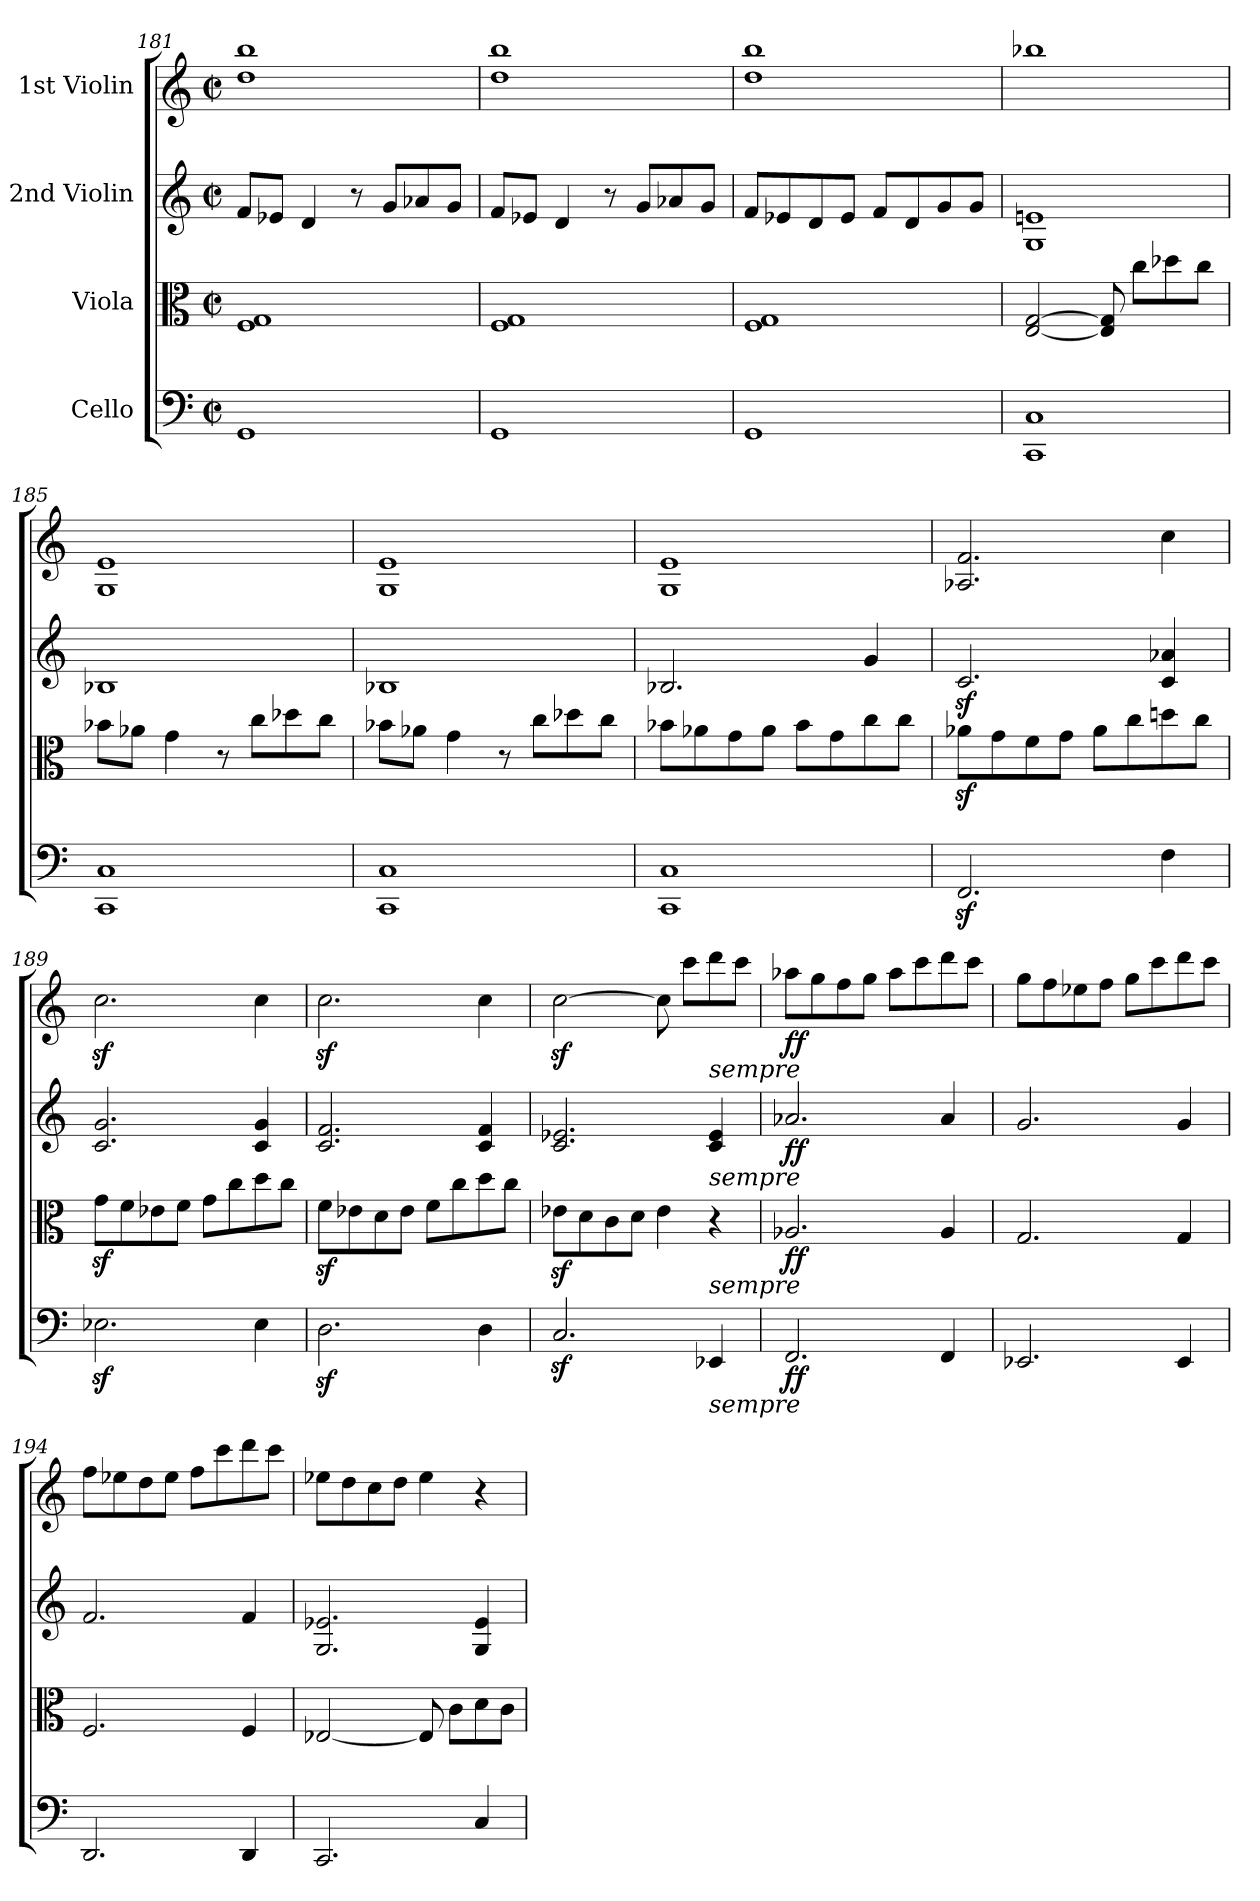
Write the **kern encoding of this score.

**kern	**dynam	**kern	**dynam	**kern	**dynam	**kern	**dynam
*part4	*part4	*part3	*part3	*part2	*part2	*part1	*part1
*staff4	*staff4	*staff3	*staff3	*staff2	*staff2	*staff1	*staff1
*I"Cello	*	*I"Viola	*	*I"2nd Violin	*	*I"1st Violin	*
*clefF4	*	*clefC3	*	*clefG2	*	*clefG2	*
*k[]	*	*k[]	*	*k[]	*	*k[]	*
*M2/2	*	*M2/2	*	*M2/2	*	*M2/2	*
*met(c|)	*	*met(c|)	*	*met(c|)	*	*met(c|)	*
=181	=181	=181	=181	=181	=181	=181	=181
1GG	.	1F 1G	.	8f/L	.	1dd 1bb	.
.	.	.	.	8e-X/J	.	.	.
.	.	.	.	4d/	.	.	.
.	.	.	.	8r	.	.	.
.	.	.	.	8g/L	.	.	.
.	.	.	.	8a-X/	.	.	.
.	.	.	.	8g/J	.	.	.
=182	=182	=182	=182	=182	=182	=182	=182
1GG	.	1F 1G	.	8f/L	.	1dd 1bb	.
.	.	.	.	8e-X/J	.	.	.
.	.	.	.	4d/	.	.	.
.	.	.	.	8r	.	.	.
.	.	.	.	8g/L	.	.	.
.	.	.	.	8a-X/	.	.	.
.	.	.	.	8g/J	.	.	.
=183	=183	=183	=183	=183	=183	=183	=183
1GG	.	1F 1G	.	8f/L	.	1dd 1bb	.
.	.	.	.	8e-X/	.	.	.
.	.	.	.	8d/	.	.	.
.	.	.	.	8e-/J	.	.	.
.	.	.	.	8f/L	.	.	.
.	.	.	.	8d/	.	.	.
.	.	.	.	8g/	.	.	.
.	.	.	.	8g/J	.	.	.
=184	=184	=184	=184	=184	=184	=184	=184
1CC 1C	.	[2E/ [2G/	.	1G 1en	.	1bb-X	.
.	.	8E/] 8G/]	.	.	.	.	.
.	.	8cc\L	.	.	.	.	.
.	.	8dd-X\	.	.	.	.	.
.	.	8cc\J	.	.	.	.	.
=185	=185	=185	=185	=185	=185	=185	=185
1CC 1C	.	8b-X\L	.	1B-X	.	1G 1e	.
.	.	8a-X\J	.	.	.	.	.
.	.	4g\	.	.	.	.	.
.	.	8r	.	.	.	.	.
.	.	8cc\L	.	.	.	.	.
.	.	8dd-X\	.	.	.	.	.
.	.	8cc\J	.	.	.	.	.
=186	=186	=186	=186	=186	=186	=186	=186
1CC 1C	.	8b-X\L	.	1B-X	.	1G 1e	.
.	.	8a-X\J	.	.	.	.	.
.	.	4g\	.	.	.	.	.
.	.	8r	.	.	.	.	.
.	.	8cc\L	.	.	.	.	.
.	.	8dd-X\	.	.	.	.	.
.	.	8cc\J	.	.	.	.	.
=187	=187	=187	=187	=187	=187	=187	=187
1CC 1C	.	8b-X\L	.	2.B-X/	.	1G 1e	.
.	.	8a-X\	.	.	.	.	.
.	.	8g\	.	.	.	.	.
.	.	8a-\J	.	.	.	.	.
.	.	8b-\L	.	.	.	.	.
.	.	8g\	.	.	.	.	.
.	.	8cc\	.	4g/	.	.	.
.	.	8cc\J	.	.	.	.	.
=188	=188	=188	=188	=188	=188	=188	=188
2.FFz</	.	8a-Xz<\L	.	2.cz>/	.	2.A-X/ 2.f/	.
.	.	8g\	.	.	.	.	.
.	.	8f\	.	.	.	.	.
.	.	8g\J	.	.	.	.	.
.	.	8a-\L	.	.	.	.	.
.	.	8cc\	.	.	.	.	.
4F\	.	8ddn\	.	4c/ 4a-X/	.	4cc\	.
.	.	8cc\J	.	.	.	.	.
=189	=189	=189	=189	=189	=189	=189	=189
2.E-Xz<\	.	8gz>\L	.	2.c/ 2.g/	.	2.ccz<\	.
.	.	8f\	.	.	.	.	.
.	.	8e-X\	.	.	.	.	.
.	.	8f\J	.	.	.	.	.
.	.	8g\L	.	.	.	.	.
.	.	8cc\	.	.	.	.	.
4E-\	.	8dd\	.	4c/ 4g/	.	4cc\	.
.	.	8cc\J	.	.	.	.	.
=190	=190	=190	=190	=190	=190	=190	=190
2.Dz<\	.	8fz>\L	.	2.c/ 2.f/	.	2.ccz<\	.
.	.	8e-X\	.	.	.	.	.
.	.	8d\	.	.	.	.	.
.	.	8e-\J	.	.	.	.	.
.	.	8f\L	.	.	.	.	.
.	.	8cc\	.	.	.	.	.
4D\	.	8dd\	.	4c/ 4f/	.	4cc\	.
.	.	8cc\J	.	.	.	.	.
=191	=191	=191	=191	=191	=191	=191	=191
2.Cz>/	.	8e-Xz>\L	.	2.c/ 2.e-X/	.	[2ccz<\	.
.	.	8d\	.	.	.	.	.
.	.	8c\	.	.	.	.	.
.	.	8d\J	.	.	.	.	.
.	.	4e-\	.	.	.	8cc\]	.
.	.	.	.	.	.	8ccc\L	.
!	!	!	!	!	!	!LO:TX:b:i:t=sempre	!
!	!	!	!	!LO:TX:b:i:t=sempre	!	!	!
!	!	!LO:TX:b:i:t=sempre	!	!	!	!	!
!LO:TX:b:i:t=sempre	!	!	!	!	!	!	!
4EE-X/	.	4r	.	4c/ 4e-/	.	8ddd\	.
.	.	.	.	.	.	8ccc\J	.
=192	=192	=192	=192	=192	=192	=192	=192
!	!LO:DY:b	!	!LO:DY:b	!	!LO:DY:b	!	!LO:DY:b
2.FF/	ff	2.A-X/	ff	2.a-X/	ff	8aa-X\L	ff
.	.	.	.	.	.	8gg\	.
.	.	.	.	.	.	8ff\	.
.	.	.	.	.	.	8gg\J	.
.	.	.	.	.	.	8aa-\L	.
.	.	.	.	.	.	8ccc\	.
4FF/	.	4A-/	.	4a-/	.	8ddd\	.
.	.	.	.	.	.	8ccc\J	.
=193	=193	=193	=193	=193	=193	=193	=193
2.EE-X/	.	2.G/	.	2.g/	.	8gg\L	.
.	.	.	.	.	.	8ff\	.
.	.	.	.	.	.	8ee-X\	.
.	.	.	.	.	.	8ff\J	.
.	.	.	.	.	.	8gg\L	.
.	.	.	.	.	.	8ccc\	.
4EE-/	.	4G/	.	4g/	.	8ddd\	.
.	.	.	.	.	.	8ccc\J	.
=194	=194	=194	=194	=194	=194	=194	=194
2.DD/	.	2.F/	.	2.f/	.	8ff\L	.
.	.	.	.	.	.	8ee-X\	.
.	.	.	.	.	.	8dd\	.
.	.	.	.	.	.	8ee-\J	.
.	.	.	.	.	.	8ff\L	.
.	.	.	.	.	.	8ccc\	.
4DD/	.	4F/	.	4f/	.	8ddd\	.
.	.	.	.	.	.	8ccc\J	.
=195	=195	=195	=195	=195	=195	=195	=195
2.CC/	.	[2E-X/	.	2.G/ 2.e-X/	.	8ee-X\L	.
.	.	.	.	.	.	8dd\	.
.	.	.	.	.	.	8cc\	.
.	.	.	.	.	.	8dd\J	.
.	.	8E-/]	.	.	.	4ee-\	.
.	.	8c\L	.	.	.	.	.
4C/	.	8d\	.	4G/ 4e-/	.	4r	.
.	.	8c\J	.	.	.	.	.
=	=	=	=	=	=	=	=
*-	*-	*-	*-	*-	*-	*-	*-
